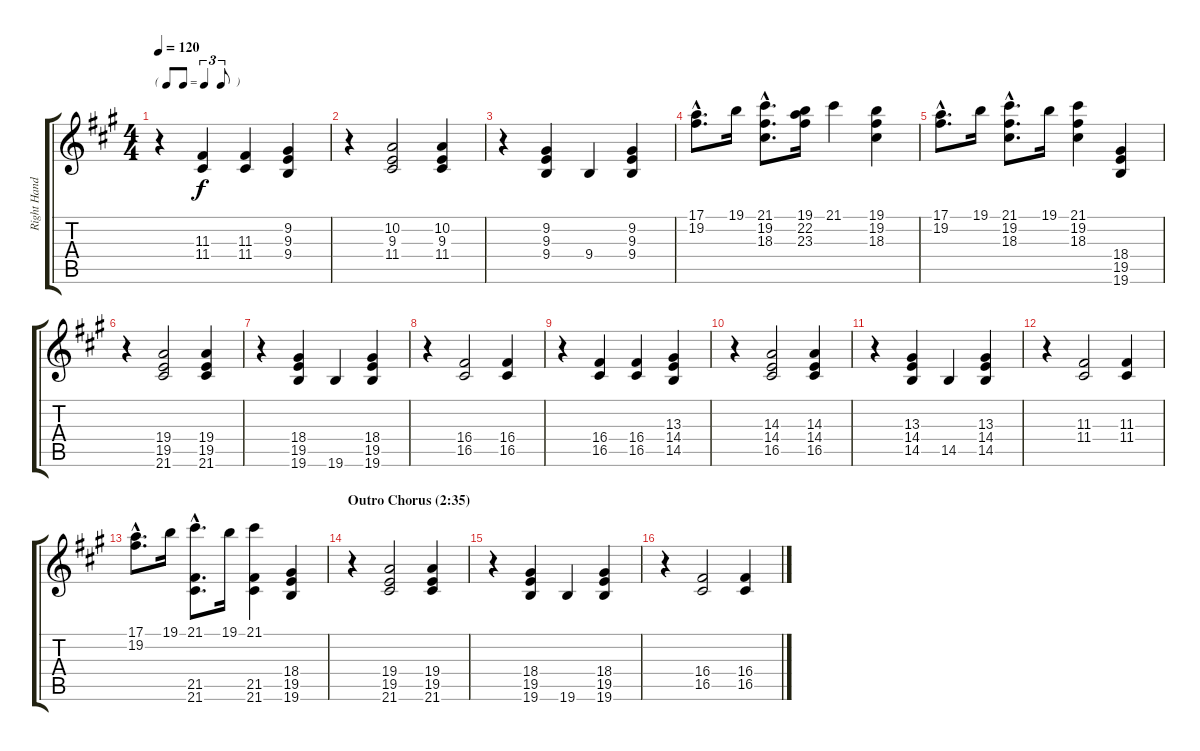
\track ("Right Hand" "Right Hand") {instrument brightacousticpiano}
\staff {score tabs}
\tuning (E4 B3 G3 D3 A2 E2) {hide}
\ts (4 4)
\tf triplet8th
\tempo 120
\clef g2
\ks a
r.4{dy f} (11.3 11.4).4 (11.3 11.4).4 (9.2 9.3 9.4).4 |
r.4 (10.2 9.3 11.4).2 (10.2 9.3 11.4).4 |
r.4 (9.2 9.3 9.4).4 9.4.4 (9.2 9.3 9.4).4 |
(17.1{hac} 19.2{hac}).8{d} 19.1.16 (21.1{hac} 19.2{hac} 18.3{hac}).8{d} (19.1 22.2 23.3).16 21.1.4 (19.1 19.2 18.3).4 |
(17.1{hac} 19.2{hac}).8{d} 19.1.16 (21.1{hac} 19.2{hac} 18.3{hac}).8{d} 19.1.16 (21.1 19.2 18.3).4 (18.4 19.5 19.6).4 |
r.4 (19.4 19.5 21.6).2 (19.4 19.5 21.6).4 |
r.4 (18.4 19.5 19.6).4 19.6.4 (18.4 19.5 19.6).4 |
r.4 (16.4 16.5).2 (16.4 16.5).4 |
r.4 (16.4 16.5).4 (16.4 16.5).4 (13.3 14.4 14.5).4 |
r.4 (14.3 14.4 16.5).2 (14.3 14.4 16.5).4 |
r.4 (13.3 14.4 14.5).4 14.5.4 (13.3 14.4 14.5).4 |
r.4 (11.3 11.4).2 (11.3 11.4).4 |
(17.1{hac} 19.2{hac}).8{d} 19.1.16 (21.1{hac} 21.5{hac} 21.6{hac}).8{d} 19.1.16 (21.1 21.5 21.6).4 (18.4 19.5 19.6).4 |
\section ("" "Outro Chorus (2:35)")
r.4 (19.4 19.5 21.6).2 (19.4 19.5 21.6).4 |
r.4 (18.4 19.5 19.6).4 19.6.4 (18.4 19.5 19.6).4 |
r.4 (16.4 16.5).2 (16.4 16.5).4
